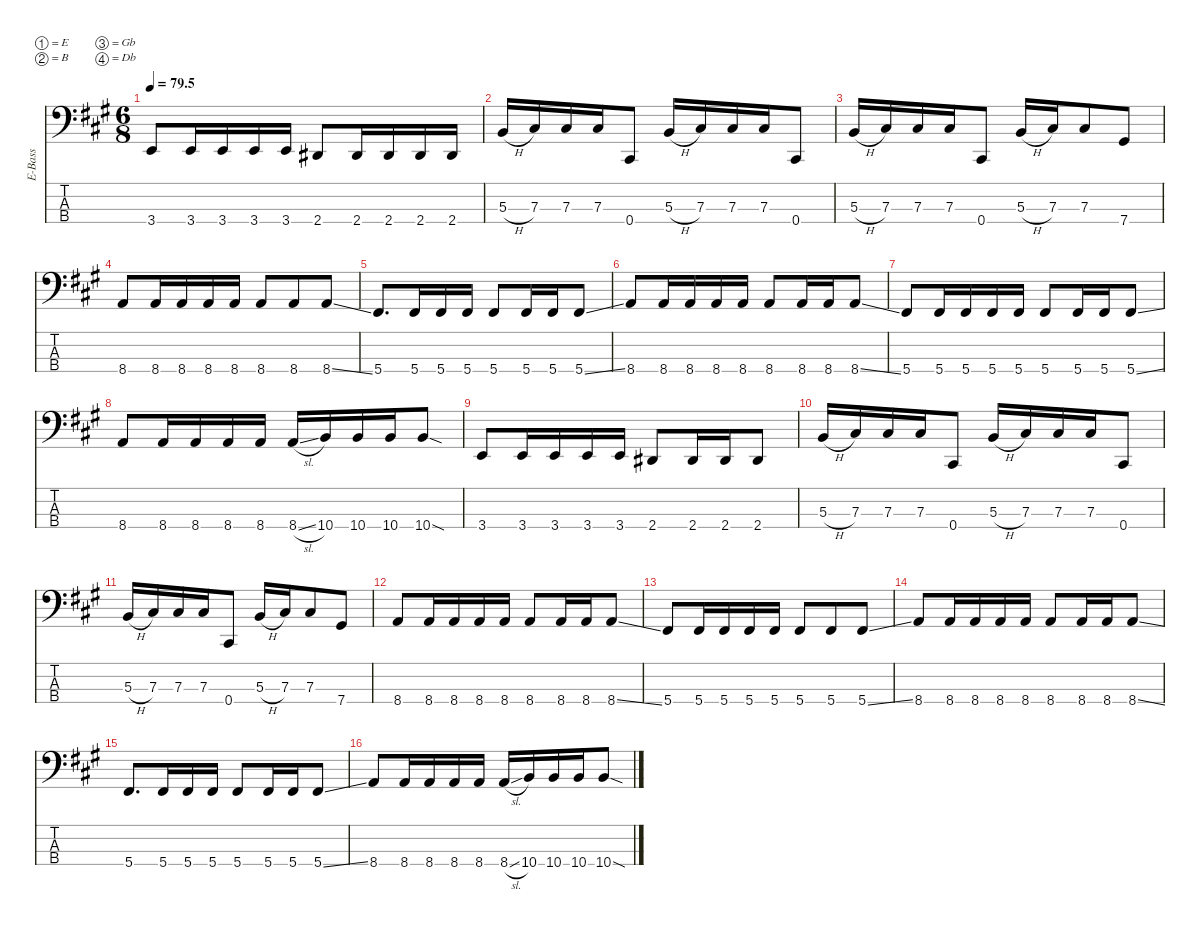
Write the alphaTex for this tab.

\defaultSystemsLayout 4
\hideDynamics
\bracketExtendMode nobrackets
\otherSystemsTrackNameOrientation horizontal
\track ("Electric Bass" "E-Bass") {instrument electricbassfinger}
\staff {score tabs}
\tuning (E2 B1 Gb1 Db1)
\ts (6 8)
\tempo
79.5
\accidentals auto
\clef f4
\ottava regular
\simile none
\ks a
3.4{acc forcenatural}.8{dy f beam Up} 3.4{acc forcenatural}.16{beam Up} 3.4{acc forcenatural}.16{beam Up} 3.4{acc forcenatural}.16{beam Up} 3.4{acc forcenatural}.16{beam Up} 2.4{acc #}.8{beam Up} 2.4{acc #}.16{beam Up} 2.4{acc #}.16{beam Up} 2.4{acc #}.16{beam Up} 2.4{acc #}.16{beam Up} |
5.3{h acc forcenatural}.16{beam Up} 7.3{acc #}.16{beam Up} 7.3{acc #}.16{beam Up} 7.3{acc #}.16{beam Up} 0.4{acc #}.8{beam Up} 5.3{h acc forcenatural}.16{beam Up} 7.3{acc #}.16{beam Up} 7.3{acc #}.16{beam Up} 7.3{acc #}.16{beam Up} 0.4{acc #}.8{beam Up} |
5.3{h acc forcenatural}.16{beam Up} 7.3{acc #}.16{beam Up} 7.3{acc #}.16{beam Up} 7.3{acc #}.16{beam Up} 0.4{acc #}.8{beam Up} 5.3{h acc forcenatural}.16{beam Up} 7.3{acc #}.16{beam Up} 7.3{acc #}.8{beam Up} 7.4{acc #}.8{beam Up} |
8.4{acc forcenatural}.8{beam Up} 8.4{acc forcenatural}.16{beam Up} 8.4{acc forcenatural}.16{beam Up} 8.4{acc forcenatural}.16{beam Up} 8.4{acc forcenatural}.16{beam Up} 8.4{acc forcenatural}.8{beam Up} 8.4{acc forcenatural}.8{beam Up} 8.4{ss acc forcenatural}.8{beam Up} |
5.4{acc #}.8{d beam Up} 5.4{acc #}.16{beam Up} 5.4{acc #}.16{beam Up} 5.4{acc #}.16{beam Up} 5.4{acc #}.8{beam Up} 5.4{acc #}.16{beam Up} 5.4{acc #}.16{beam Up} 5.4{ss acc #}.8{beam Up} |
8.4{acc forcenatural}.8{beam Up} 8.4{acc forcenatural}.16{beam Up} 8.4{acc forcenatural}.16{beam Up} 8.4{acc forcenatural}.16{beam Up} 8.4{acc forcenatural}.16{beam Up} 8.4{acc forcenatural}.8{beam Up} 8.4{acc forcenatural}.16{beam Up} 8.4{acc forcenatural}.16{beam Up} 8.4{ss acc forcenatural}.8{beam Up} |
5.4{acc #}.8{beam Up} 5.4{acc #}.16{beam Up} 5.4{acc #}.16{beam Up} 5.4{acc #}.16{beam Up} 5.4{acc #}.16{beam Up} 5.4{acc #}.8{beam Up} 5.4{acc #}.16{beam Up} 5.4{acc #}.16{beam Up} 5.4{ss acc #}.8{beam Up} |
8.4{acc forcenatural}.8{beam Up} 8.4{acc forcenatural}.16{beam Up} 8.4{acc forcenatural}.16{beam Up} 8.4{acc forcenatural}.16{beam Up} 8.4{acc forcenatural}.16{beam Up} 8.4{sl acc forcenatural}.16{beam Up} 10.4{acc forcenatural}.16{beam Up} 10.4{acc forcenatural}.16{beam Up} 10.4{acc forcenatural}.16{beam Up} 10.4{sod acc forcenatural}.8{beam Up} |
3.4{acc forcenatural}.8{beam Up} 3.4{acc forcenatural}.16{beam Up} 3.4{acc forcenatural}.16{beam Up} 3.4{acc forcenatural}.16{beam Up} 3.4{acc forcenatural}.16{beam Up} 2.4{acc #}.8{beam Up} 2.4{acc #}.16{beam Up} 2.4{acc #}.16{beam Up} 2.4{acc #}.8{beam Up} |
5.3{h acc forcenatural}.16{beam Up} 7.3{acc #}.16{beam Up} 7.3{acc #}.16{beam Up} 7.3{acc #}.16{beam Up} 0.4{acc #}.8{beam Up} 5.3{h acc forcenatural}.16{beam Up} 7.3{acc #}.16{beam Up} 7.3{acc #}.16{beam Up} 7.3{acc #}.16{beam Up} 0.4{acc #}.8{beam Up} |
5.3{h acc forcenatural}.16{beam Up} 7.3{acc #}.16{beam Up} 7.3{acc #}.16{beam Up} 7.3{acc #}.16{beam Up} 0.4{acc #}.8{beam Up} 5.3{h acc forcenatural}.16{beam Up} 7.3{acc #}.16{beam Up} 7.3{acc #}.8{beam Up} 7.4{acc #}.8{beam Up} |
8.4{acc forcenatural}.8{beam Up} 8.4{acc forcenatural}.16{beam Up} 8.4{acc forcenatural}.16{beam Up} 8.4{acc forcenatural}.16{beam Up} 8.4{acc forcenatural}.16{beam Up} 8.4{acc forcenatural}.8{beam Up} 8.4{acc forcenatural}.16{beam Up} 8.4{acc forcenatural}.16{beam Up} 8.4{ss acc forcenatural}.8{beam Up} |
5.4{acc #}.8{beam Up} 5.4{acc #}.16{beam Up} 5.4{acc #}.16{beam Up} 5.4{acc #}.16{beam Up} 5.4{acc #}.16{beam Up} 5.4{acc #}.8{beam Up} 5.4{acc #}.8{beam Up} 5.4{ss acc #}.8{beam Up} |
8.4{acc forcenatural}.8{beam Up} 8.4{acc forcenatural}.16{beam Up} 8.4{acc forcenatural}.16{beam Up} 8.4{acc forcenatural}.16{beam Up} 8.4{acc forcenatural}.16{beam Up} 8.4{acc forcenatural}.8{beam Up} 8.4{acc forcenatural}.16{beam Up} 8.4{acc forcenatural}.16{beam Up} 8.4{ss acc forcenatural}.8{beam Up} |
5.4{acc #}.8{d beam Up} 5.4{acc #}.16{beam Up} 5.4{acc #}.16{beam Up} 5.4{acc #}.16{beam Up} 5.4{acc #}.8{beam Up} 5.4{acc #}.16{beam Up} 5.4{acc #}.16{beam Up} 5.4{ss acc #}.8{beam Up} |
8.4{acc forcenatural}.8{beam Up} 8.4{acc forcenatural}.16{beam Up} 8.4{acc forcenatural}.16{beam Up} 8.4{acc forcenatural}.16{beam Up} 8.4{acc forcenatural}.16{beam Up} 8.4{sl acc forcenatural}.16{beam Up} 10.4{acc forcenatural}.16{beam Up} 10.4{acc forcenatural}.16{beam Up} 10.4{acc forcenatural}.16{beam Up} 10.4{sod acc forcenatural}.8{beam Up}
